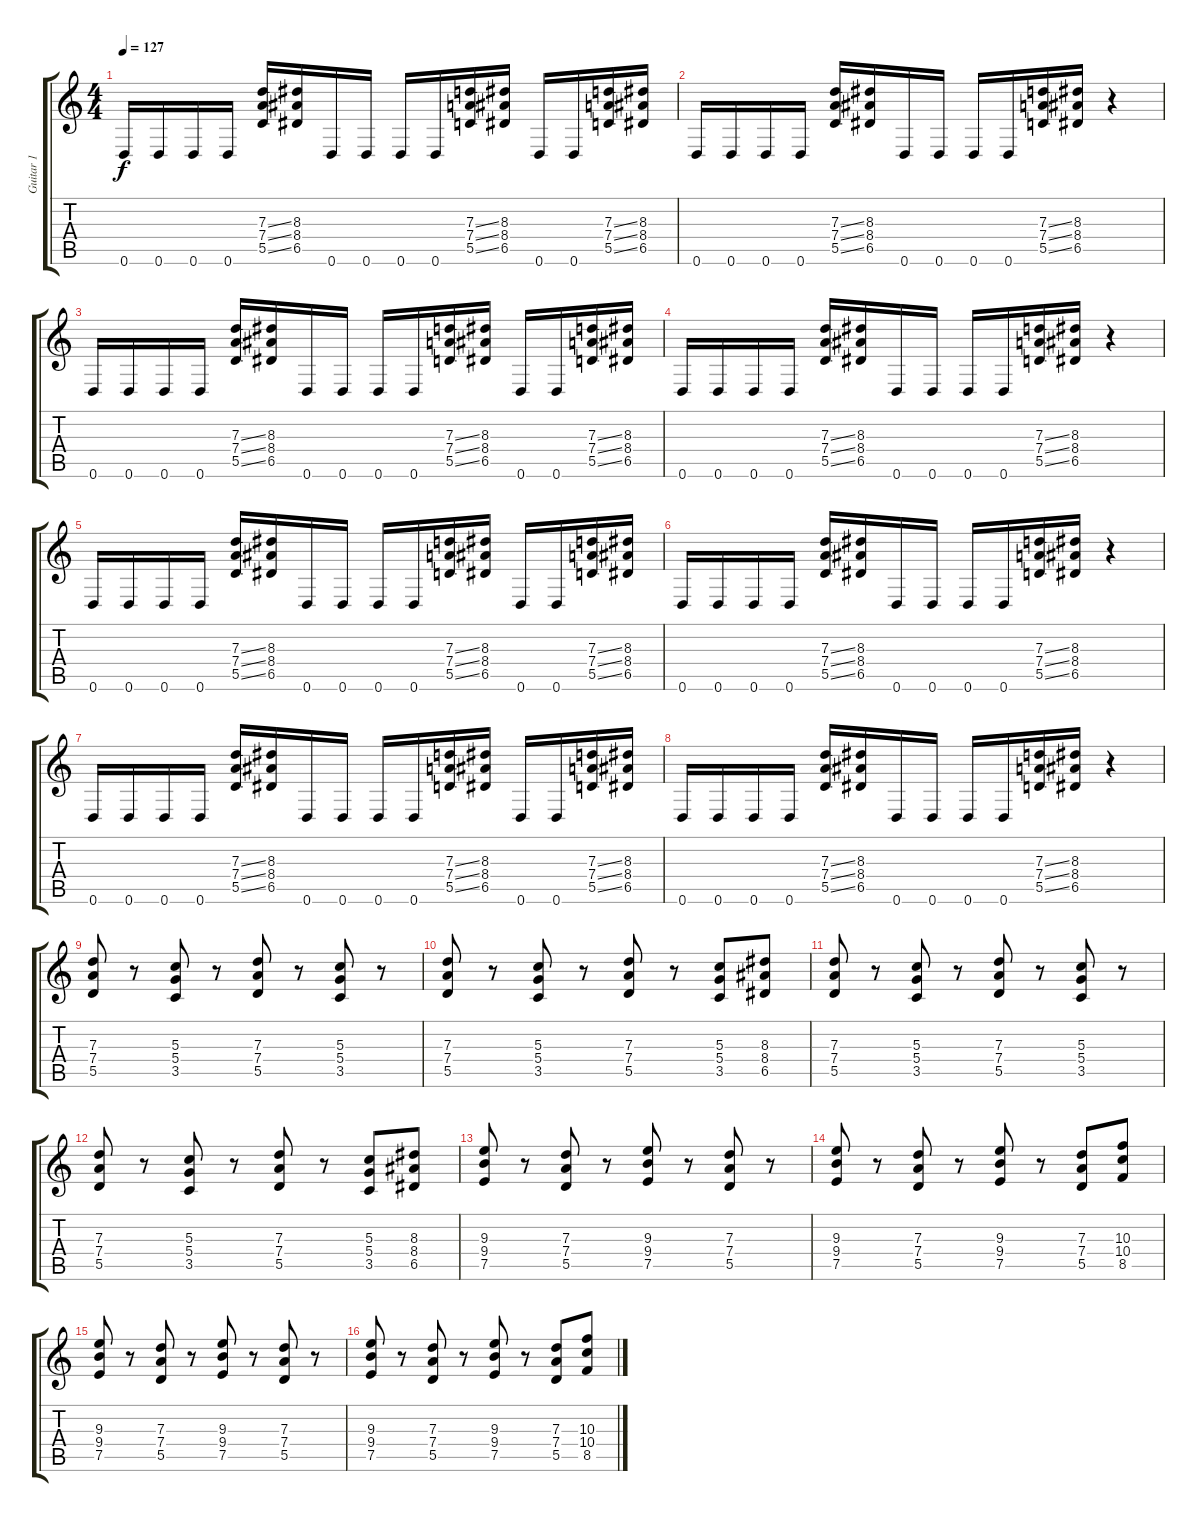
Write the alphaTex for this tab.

\track ("Guitar 1" "Guitar 1") {instrument distortionguitar}
\staff {score tabs}
\tuning (E4 B3 G3 D3 A2 D2) {hide}
\ts (4 4)
\tempo 127
\clef g2
\ks c
0.6.16{dy f} 0.6.16 0.6.16 0.6.16 (7.3{ss} 7.4{ss} 5.5{ss}).16 (8.3 8.4 6.5).16 0.6.16 0.6.16 0.6.16 0.6.16 (7.3{ss} 7.4{ss} 5.5{ss}).16 (8.3 8.4 6.5).16 0.6.16 0.6.16 (7.3{ss} 7.4{ss} 5.5{ss}).16 (8.3 8.4 6.5).16 |
0.6.16 0.6.16 0.6.16 0.6.16 (7.3{ss} 7.4{ss} 5.5{ss}).16 (8.3 8.4 6.5).16 0.6.16 0.6.16 0.6.16 0.6.16 (7.3{ss} 7.4{ss} 5.5{ss}).16 (8.3 8.4 6.5).16 r.4 |
0.6.16 0.6.16 0.6.16 0.6.16 (7.3{ss} 7.4{ss} 5.5{ss}).16 (8.3 8.4 6.5).16 0.6.16 0.6.16 0.6.16 0.6.16 (7.3{ss} 7.4{ss} 5.5{ss}).16 (8.3 8.4 6.5).16 0.6.16 0.6.16 (7.3{ss} 7.4{ss} 5.5{ss}).16 (8.3 8.4 6.5).16 |
0.6.16 0.6.16 0.6.16 0.6.16 (7.3{ss} 7.4{ss} 5.5{ss}).16 (8.3 8.4 6.5).16 0.6.16 0.6.16 0.6.16 0.6.16 (7.3{ss} 7.4{ss} 5.5{ss}).16 (8.3 8.4 6.5).16 r.4 |
0.6.16 0.6.16 0.6.16 0.6.16 (7.3{ss} 7.4{ss} 5.5{ss}).16 (8.3 8.4 6.5).16 0.6.16 0.6.16 0.6.16 0.6.16 (7.3{ss} 7.4{ss} 5.5{ss}).16 (8.3 8.4 6.5).16 0.6.16 0.6.16 (7.3{ss} 7.4{ss} 5.5{ss}).16 (8.3 8.4 6.5).16 |
0.6.16 0.6.16 0.6.16 0.6.16 (7.3{ss} 7.4{ss} 5.5{ss}).16 (8.3 8.4 6.5).16 0.6.16 0.6.16 0.6.16 0.6.16 (7.3{ss} 7.4{ss} 5.5{ss}).16 (8.3 8.4 6.5).16 r.4 |
0.6.16 0.6.16 0.6.16 0.6.16 (7.3{ss} 7.4{ss} 5.5{ss}).16 (8.3 8.4 6.5).16 0.6.16 0.6.16 0.6.16 0.6.16 (7.3{ss} 7.4{ss} 5.5{ss}).16 (8.3 8.4 6.5).16 0.6.16 0.6.16 (7.3{ss} 7.4{ss} 5.5{ss}).16 (8.3 8.4 6.5).16 |
0.6.16 0.6.16 0.6.16 0.6.16 (7.3{ss} 7.4{ss} 5.5{ss}).16 (8.3 8.4 6.5).16 0.6.16 0.6.16 0.6.16 0.6.16 (7.3{ss} 7.4{ss} 5.5{ss}).16 (8.3 8.4 6.5).16 r.4 |
(7.3 7.4 5.5).8 r.8 (5.3 5.4 3.5).8 r.8 (7.3 7.4 5.5).8 r.8 (5.3 5.4 3.5).8 r.8 |
(7.3 7.4 5.5).8 r.8 (5.3 5.4 3.5).8 r.8 (7.3 7.4 5.5).8 r.8 (5.3 5.4 3.5).8 (8.3 8.4 6.5).8 |
(7.3 7.4 5.5).8 r.8 (5.3 5.4 3.5).8 r.8 (7.3 7.4 5.5).8 r.8 (5.3 5.4 3.5).8 r.8 |
(7.3 7.4 5.5).8 r.8 (5.3 5.4 3.5).8 r.8 (7.3 7.4 5.5).8 r.8 (5.3 5.4 3.5).8 (8.3 8.4 6.5).8 |
(9.3 9.4 7.5).8 r.8 (7.3 7.4 5.5).8 r.8 (9.3 9.4 7.5).8 r.8 (7.3 7.4 5.5).8 r.8 |
(9.3 9.4 7.5).8 r.8 (7.3 7.4 5.5).8 r.8 (9.3 9.4 7.5).8 r.8 (7.3 7.4 5.5).8 (10.3 10.4 8.5).8 |
(9.3 9.4 7.5).8 r.8 (7.3 7.4 5.5).8 r.8 (9.3 9.4 7.5).8 r.8 (7.3 7.4 5.5).8 r.8 |
(9.3 9.4 7.5).8 r.8 (7.3 7.4 5.5).8 r.8 (9.3 9.4 7.5).8 r.8 (7.3 7.4 5.5).8 (10.3 10.4 8.5).8
